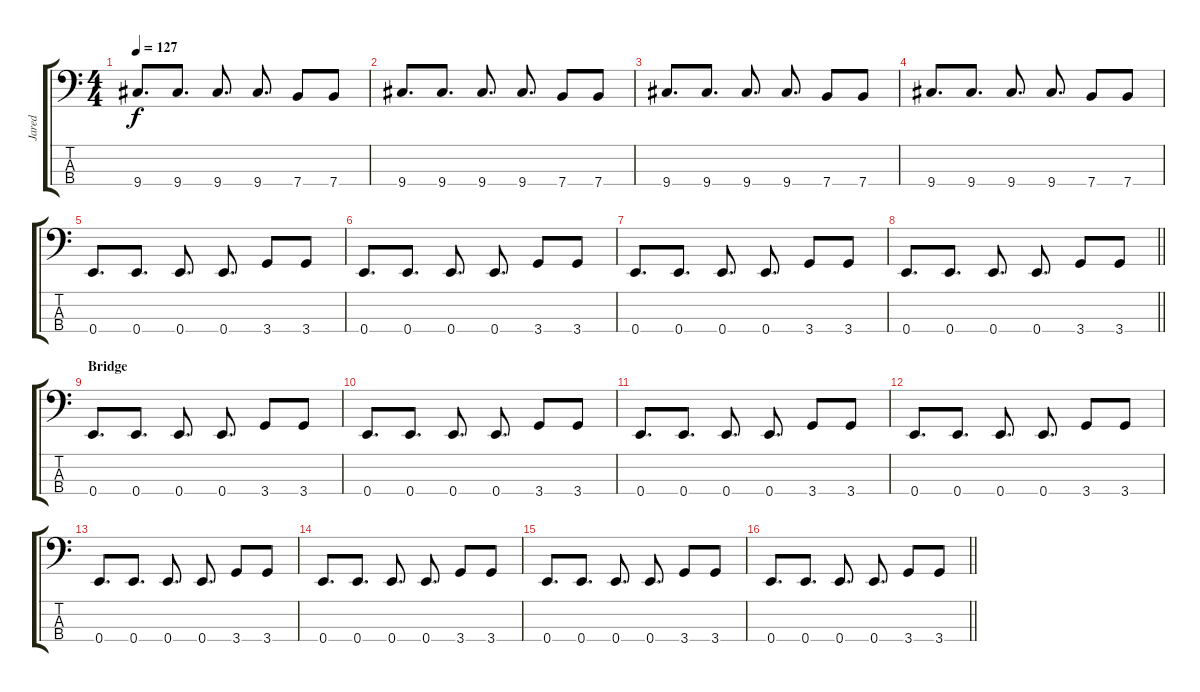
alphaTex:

\track ("Jared" "Jared") {instrument electricbassfinger}
\staff {score tabs}
\tuning (G2 D2 A1 E1) {hide}
\ts (4 4)
\tempo 127
\clef f4
\ks c
9.4.8{d dy f} 9.4.8{d} 9.4.8{d} 9.4.8{d} 7.4.8 7.4.8 |
9.4.8{d} 9.4.8{d} 9.4.8{d} 9.4.8{d} 7.4.8 7.4.8 |
9.4.8{d} 9.4.8{d} 9.4.8{d} 9.4.8{d} 7.4.8 7.4.8 |
9.4.8{d} 9.4.8{d} 9.4.8{d} 9.4.8{d} 7.4.8 7.4.8 |
0.4.8{d} 0.4.8{d} 0.4.8{d} 0.4.8{d} 3.4.8 3.4.8 |
0.4.8{d} 0.4.8{d} 0.4.8{d} 0.4.8{d} 3.4.8 3.4.8 |
0.4.8{d} 0.4.8{d} 0.4.8{d} 0.4.8{d} 3.4.8 3.4.8 |
\barLineRight lightlight
0.4.8{d} 0.4.8{d} 0.4.8{d} 0.4.8{d} 3.4.8 3.4.8 |
\section ("" "Bridge")
0.4.8{d} 0.4.8{d} 0.4.8{d} 0.4.8{d} 3.4.8 3.4.8 |
0.4.8{d} 0.4.8{d} 0.4.8{d} 0.4.8{d} 3.4.8 3.4.8 |
0.4.8{d} 0.4.8{d} 0.4.8{d} 0.4.8{d} 3.4.8 3.4.8 |
0.4.8{d} 0.4.8{d} 0.4.8{d} 0.4.8{d} 3.4.8 3.4.8 |
0.4.8{d} 0.4.8{d} 0.4.8{d} 0.4.8{d} 3.4.8 3.4.8 |
0.4.8{d} 0.4.8{d} 0.4.8{d} 0.4.8{d} 3.4.8 3.4.8 |
0.4.8{d} 0.4.8{d} 0.4.8{d} 0.4.8{d} 3.4.8 3.4.8 |
\barLineRight lightlight
0.4.8{d} 0.4.8{d} 0.4.8{d} 0.4.8{d} 3.4.8 3.4.8
